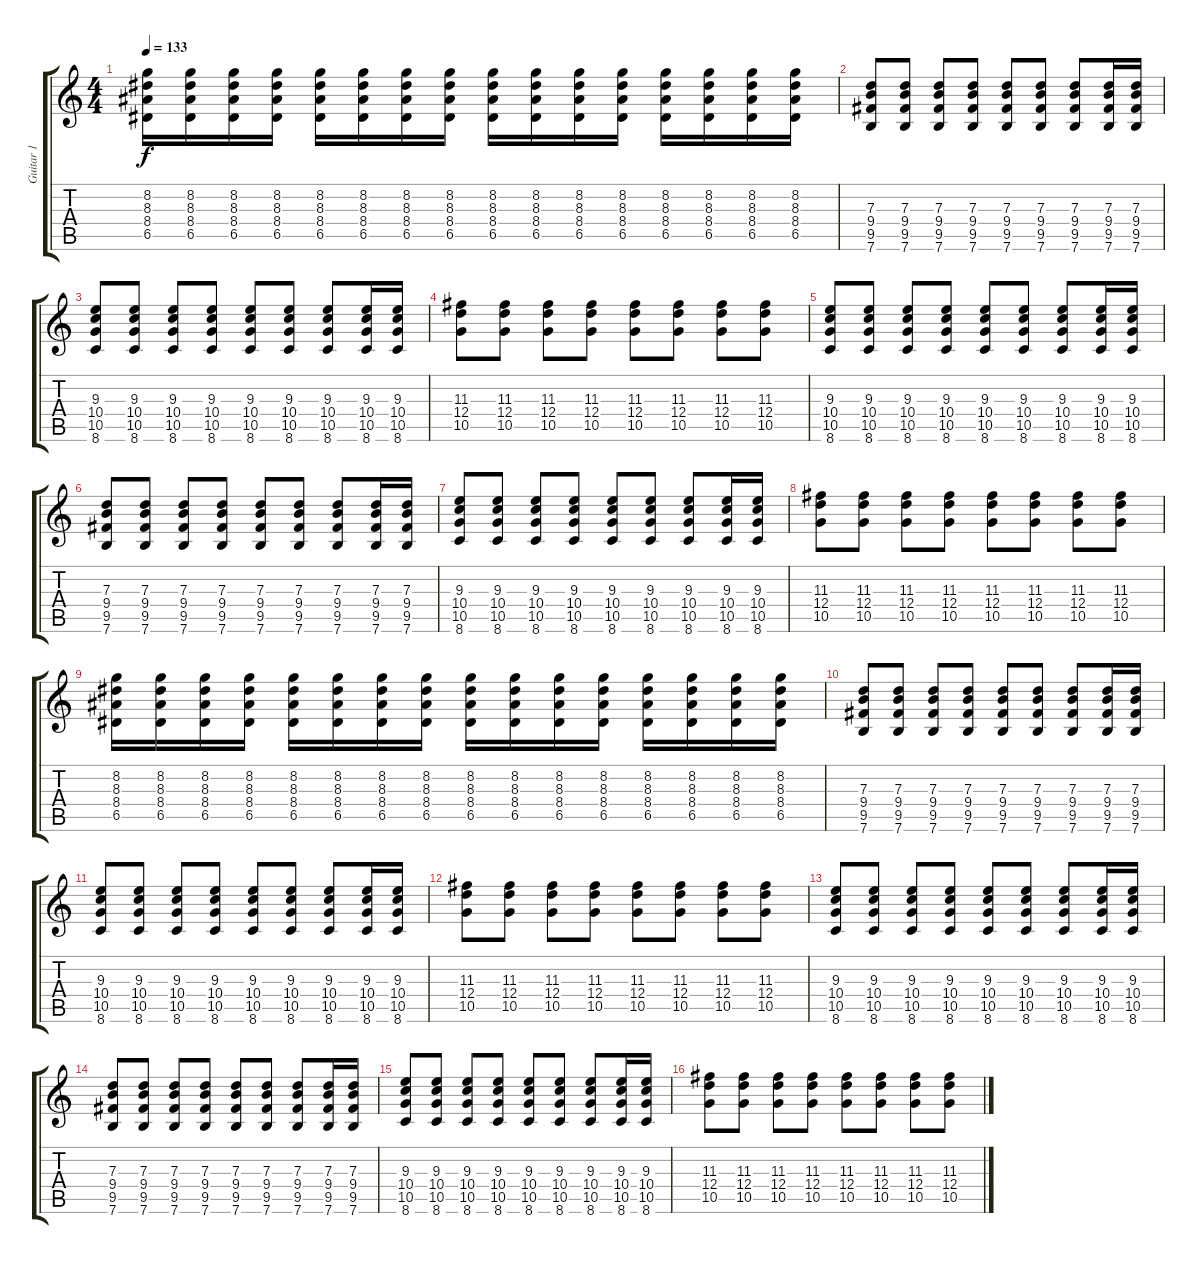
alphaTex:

\track ("Guitar 1" "Guitar 1") {instrument overdrivenguitar}
\staff {score tabs}
\tuning (E4 B3 G3 D3 A2 E2) {hide}
\ts (4 4)
\tempo 133
\clef g2
\ks c
(8.2 8.3 8.4 6.5).16{dy f} (8.2 8.3 8.4 6.5).16 (8.2 8.3 8.4 6.5).16 (8.2 8.3 8.4 6.5).16 (8.2 8.3 8.4 6.5).16 (8.2 8.3 8.4 6.5).16 (8.2 8.3 8.4 6.5).16 (8.2 8.3 8.4 6.5).16 (8.2 8.3 8.4 6.5).16 (8.2 8.3 8.4 6.5).16 (8.2 8.3 8.4 6.5).16 (8.2 8.3 8.4 6.5).16 (8.2 8.3 8.4 6.5).16 (8.2 8.3 8.4 6.5).16 (8.2 8.3 8.4 6.5).16 (8.2 8.3 8.4 6.5).16 |
(7.3 9.4 9.5 7.6).8 (7.3 9.4 9.5 7.6).8 (7.3 9.4 9.5 7.6).8 (7.3 9.4 9.5 7.6).8 (7.3 9.4 9.5 7.6).8 (7.3 9.4 9.5 7.6).8 (7.3 9.4 9.5 7.6).8 (7.3 9.4 9.5 7.6).16 (7.3 9.4 9.5 7.6).16 |
(9.3 10.4 10.5 8.6).8 (9.3 10.4 10.5 8.6).8 (9.3 10.4 10.5 8.6).8 (9.3 10.4 10.5 8.6).8 (9.3 10.4 10.5 8.6).8 (9.3 10.4 10.5 8.6).8 (9.3 10.4 10.5 8.6).8 (9.3 10.4 10.5 8.6).16 (9.3 10.4 10.5 8.6).16 |
(11.3 12.4 10.5).8 (11.3 12.4 10.5).8 (11.3 12.4 10.5).8 (11.3 12.4 10.5).8 (11.3 12.4 10.5).8 (11.3 12.4 10.5).8 (11.3 12.4 10.5).8 (11.3 12.4 10.5).8 |
(9.3 10.4 10.5 8.6).8 (9.3 10.4 10.5 8.6).8 (9.3 10.4 10.5 8.6).8 (9.3 10.4 10.5 8.6).8 (9.3 10.4 10.5 8.6).8 (9.3 10.4 10.5 8.6).8 (9.3 10.4 10.5 8.6).8 (9.3 10.4 10.5 8.6).16 (9.3 10.4 10.5 8.6).16 |
(7.3 9.4 9.5 7.6).8 (7.3 9.4 9.5 7.6).8 (7.3 9.4 9.5 7.6).8 (7.3 9.4 9.5 7.6).8 (7.3 9.4 9.5 7.6).8 (7.3 9.4 9.5 7.6).8 (7.3 9.4 9.5 7.6).8 (7.3 9.4 9.5 7.6).16 (7.3 9.4 9.5 7.6).16 |
(9.3 10.4 10.5 8.6).8 (9.3 10.4 10.5 8.6).8 (9.3 10.4 10.5 8.6).8 (9.3 10.4 10.5 8.6).8 (9.3 10.4 10.5 8.6).8 (9.3 10.4 10.5 8.6).8 (9.3 10.4 10.5 8.6).8 (9.3 10.4 10.5 8.6).16 (9.3 10.4 10.5 8.6).16 |
(11.3 12.4 10.5).8 (11.3 12.4 10.5).8 (11.3 12.4 10.5).8 (11.3 12.4 10.5).8 (11.3 12.4 10.5).8 (11.3 12.4 10.5).8 (11.3 12.4 10.5).8 (11.3 12.4 10.5).8 |
(8.2 8.3 8.4 6.5).16 (8.2 8.3 8.4 6.5).16 (8.2 8.3 8.4 6.5).16 (8.2 8.3 8.4 6.5).16 (8.2 8.3 8.4 6.5).16 (8.2 8.3 8.4 6.5).16 (8.2 8.3 8.4 6.5).16 (8.2 8.3 8.4 6.5).16 (8.2 8.3 8.4 6.5).16 (8.2 8.3 8.4 6.5).16 (8.2 8.3 8.4 6.5).16 (8.2 8.3 8.4 6.5).16 (8.2 8.3 8.4 6.5).16 (8.2 8.3 8.4 6.5).16 (8.2 8.3 8.4 6.5).16 (8.2 8.3 8.4 6.5).16 |
(7.3 9.4 9.5 7.6).8 (7.3 9.4 9.5 7.6).8 (7.3 9.4 9.5 7.6).8 (7.3 9.4 9.5 7.6).8 (7.3 9.4 9.5 7.6).8 (7.3 9.4 9.5 7.6).8 (7.3 9.4 9.5 7.6).8 (7.3 9.4 9.5 7.6).16 (7.3 9.4 9.5 7.6).16 |
(9.3 10.4 10.5 8.6).8 (9.3 10.4 10.5 8.6).8 (9.3 10.4 10.5 8.6).8 (9.3 10.4 10.5 8.6).8 (9.3 10.4 10.5 8.6).8 (9.3 10.4 10.5 8.6).8 (9.3 10.4 10.5 8.6).8 (9.3 10.4 10.5 8.6).16 (9.3 10.4 10.5 8.6).16 |
(11.3 12.4 10.5).8 (11.3 12.4 10.5).8 (11.3 12.4 10.5).8 (11.3 12.4 10.5).8 (11.3 12.4 10.5).8 (11.3 12.4 10.5).8 (11.3 12.4 10.5).8 (11.3 12.4 10.5).8 |
(9.3 10.4 10.5 8.6).8 (9.3 10.4 10.5 8.6).8 (9.3 10.4 10.5 8.6).8 (9.3 10.4 10.5 8.6).8 (9.3 10.4 10.5 8.6).8 (9.3 10.4 10.5 8.6).8 (9.3 10.4 10.5 8.6).8 (9.3 10.4 10.5 8.6).16 (9.3 10.4 10.5 8.6).16 |
(7.3 9.4 9.5 7.6).8 (7.3 9.4 9.5 7.6).8 (7.3 9.4 9.5 7.6).8 (7.3 9.4 9.5 7.6).8 (7.3 9.4 9.5 7.6).8 (7.3 9.4 9.5 7.6).8 (7.3 9.4 9.5 7.6).8 (7.3 9.4 9.5 7.6).16 (7.3 9.4 9.5 7.6).16 |
(9.3 10.4 10.5 8.6).8 (9.3 10.4 10.5 8.6).8 (9.3 10.4 10.5 8.6).8 (9.3 10.4 10.5 8.6).8 (9.3 10.4 10.5 8.6).8 (9.3 10.4 10.5 8.6).8 (9.3 10.4 10.5 8.6).8 (9.3 10.4 10.5 8.6).16 (9.3 10.4 10.5 8.6).16 |
(11.3 12.4 10.5).8 (11.3 12.4 10.5).8 (11.3 12.4 10.5).8 (11.3 12.4 10.5).8 (11.3 12.4 10.5).8 (11.3 12.4 10.5).8 (11.3 12.4 10.5).8 (11.3 12.4 10.5).8
